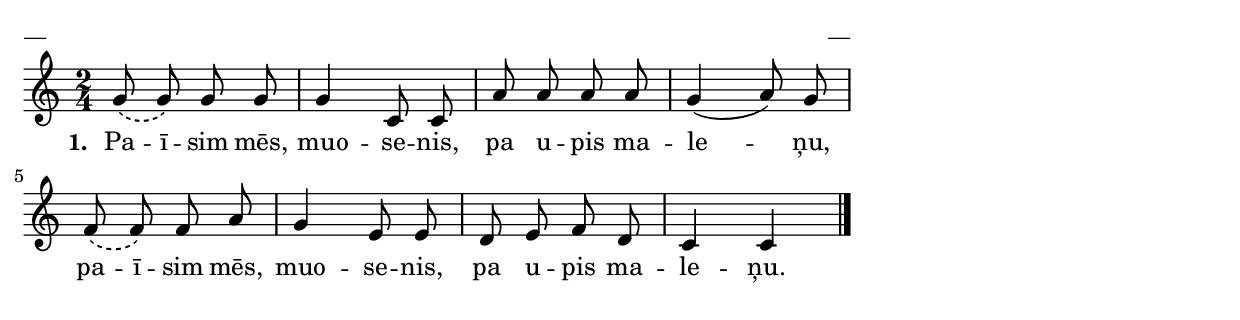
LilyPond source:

\version "2.13.18"
\paper {
line-width = 14\cm
left-margin = 0.4\cm
between-system-padding = 0.1\cm
between-system-space = 0.1\cm
}
% SBTZK, p.119
\layout {
indent = #0
ragged-last = ##f
}


voiceA = \relative c'' {
\clef "treble"
\key c \major
\time 2/4
\phrasingSlurDashed
g8 \(g\) g g | g4 c,8 c | a'8 a a a | g4 (a8) g |
f \(f\) f a | g4 e8 e | d e f d | c4 c \bar"|."
}

lyricA = \lyricmode {
\set stanza = "1. "
Pa -- ī -- sim mēs, muo -- se -- nis, pa u -- pis ma -- le -- ņu,
pa -- ī -- sim mēs, muo -- se -- nis, pa u -- pis ma -- le -- ņu.
}

fullScore = <<
%\new ChordNames { \chordsA }
\new Staff {
<<
\new Voice = "voiceA" { \oneVoice \autoBeamOff \voiceA }
\lyricsto "voiceA" \new Lyrics  \lyricA
%\new Voice = "voiceB" { \voiceTwo \autoBeamOff \voiceB }
>>
}
>>



\score {
\fullScore
\header { piece = "__" opus = "__" }
}
\markup { \with-color #(x11-color 'white) \sans \smaller "__" }
\score {
\unfoldRepeats
\fullScore
\midi {
\context { \Staff \remove "Staff_performer" }
\context { \Voice \consists "Staff_performer" }
}
}


